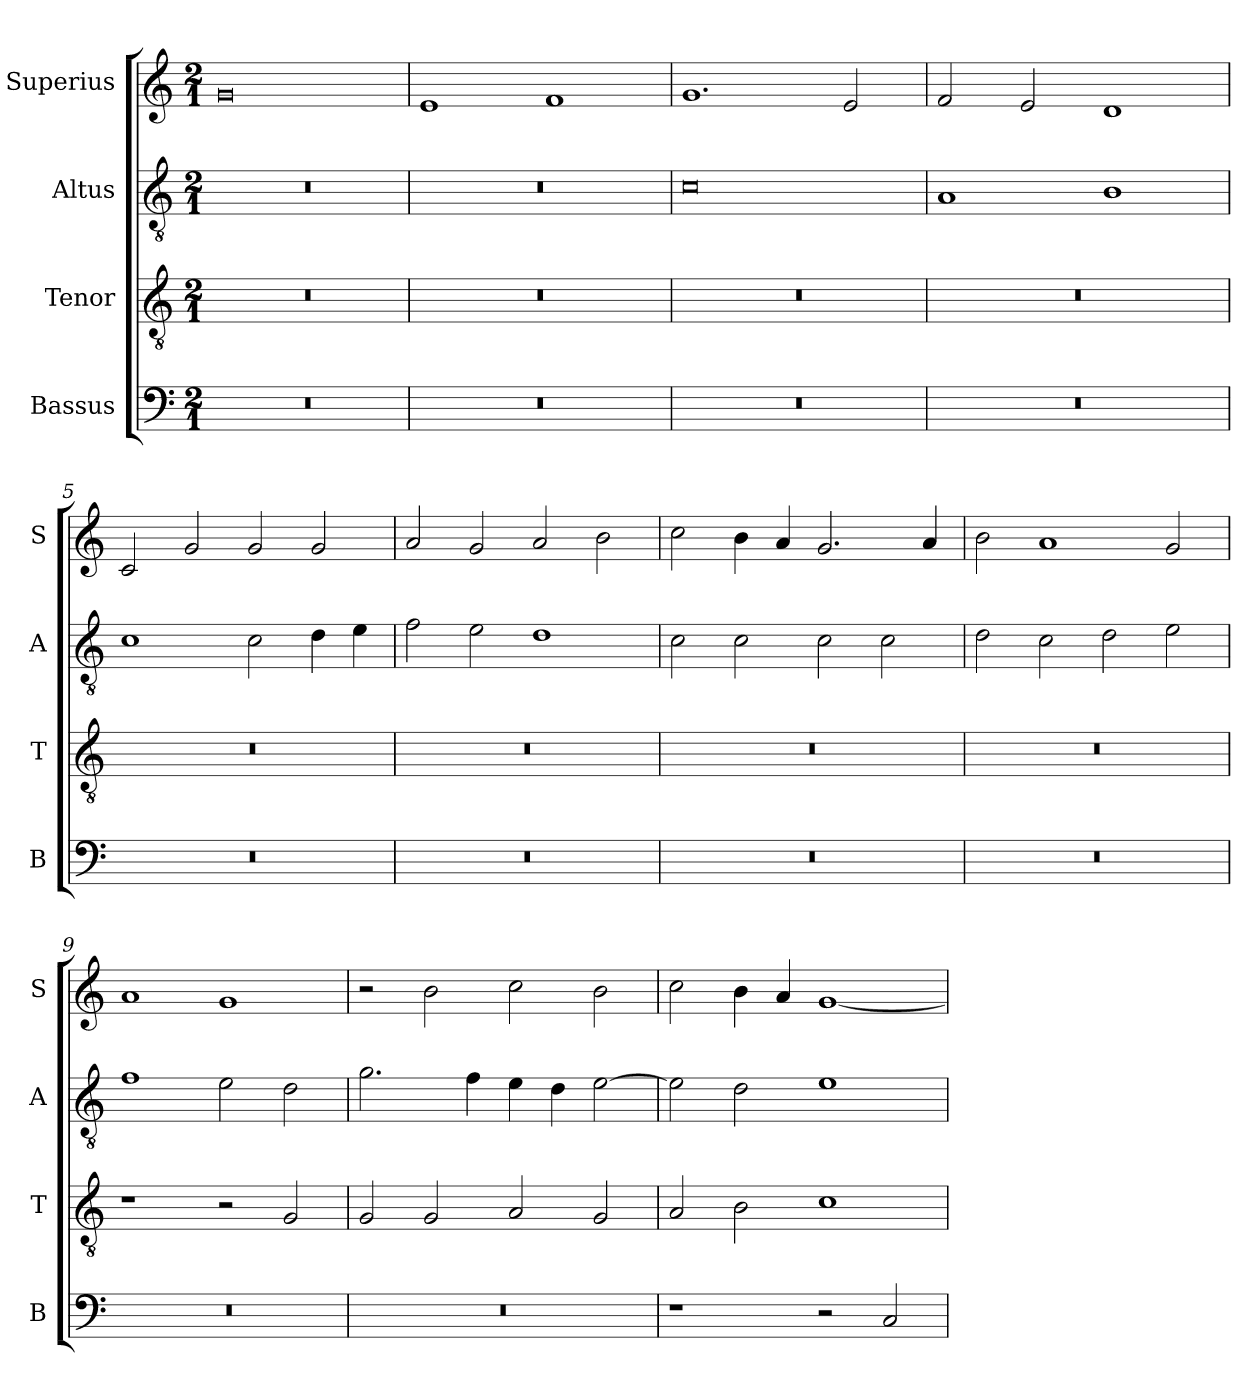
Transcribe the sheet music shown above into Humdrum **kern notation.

**kern	**kern	**kern	**kern
*part4	*part3	*part2	*part1
*staff4	*staff3	*staff2	*staff1
*I"Bassus	*I"Tenor	*I"Altus	*I"Superius
*I'B	*I'T	*I'A	*I'S
*clefF4	*clefGv2	*clefGv2	*clefG2
*k[]	*k[]	*k[]	*k[]
*M2/1	*M2/1	*M2/1	*M2/1
=1	=1	=1	=1
0r	0r	0r	0g
=2	=2	=2	=2
0r	0r	0r	1e
.	.	.	1f
=3	=3	=3	=3
0r	0r	0c	1.g
.	.	.	2e/
=4	=4	=4	=4
0r	0r	1A	2f/
.	.	.	2e/
.	.	1B	1d
=5	=5	=5	=5
0r	0r	1c	2c/
.	.	.	2g/
.	.	2c\	2g/
.	.	4d\	2g/
.	.	4e\	.
=6	=6	=6	=6
0r	0r	2f\	2a/
.	.	2e\	2g/
.	.	1d	2a/
.	.	.	2b\
=7	=7	=7	=7
0r	0r	2c\	2cc\
.	.	2c\	4b\
.	.	.	4a/
.	.	2c\	2.g/
.	.	2c\	.
.	.	.	4a/
=8	=8	=8	=8
0r	0r	2d\	2b\
.	.	2c\	1a
.	.	2d\	.
.	.	2e\	2g/
=9	=9	=9	=9
0r	1r	1f	1a
.	2r	2e\	1g
.	2G/	2d\	.
=10	=10	=10	=10
0r	2G/	2.g\	2r
.	2G/	.	2b\
.	.	4f\	.
.	2A/	4e\	2cc\
.	.	4d\	.
.	2G/	[2e\	2b\
=11	=11	=11	=11
1r	2A/	2e\]	2cc\
.	2B\	2d\	4b\
.	.	.	4a/
2r	1c	1e	[1g
2C/	.	.	.
=	=	=	=
*-	*-	*-	*-
